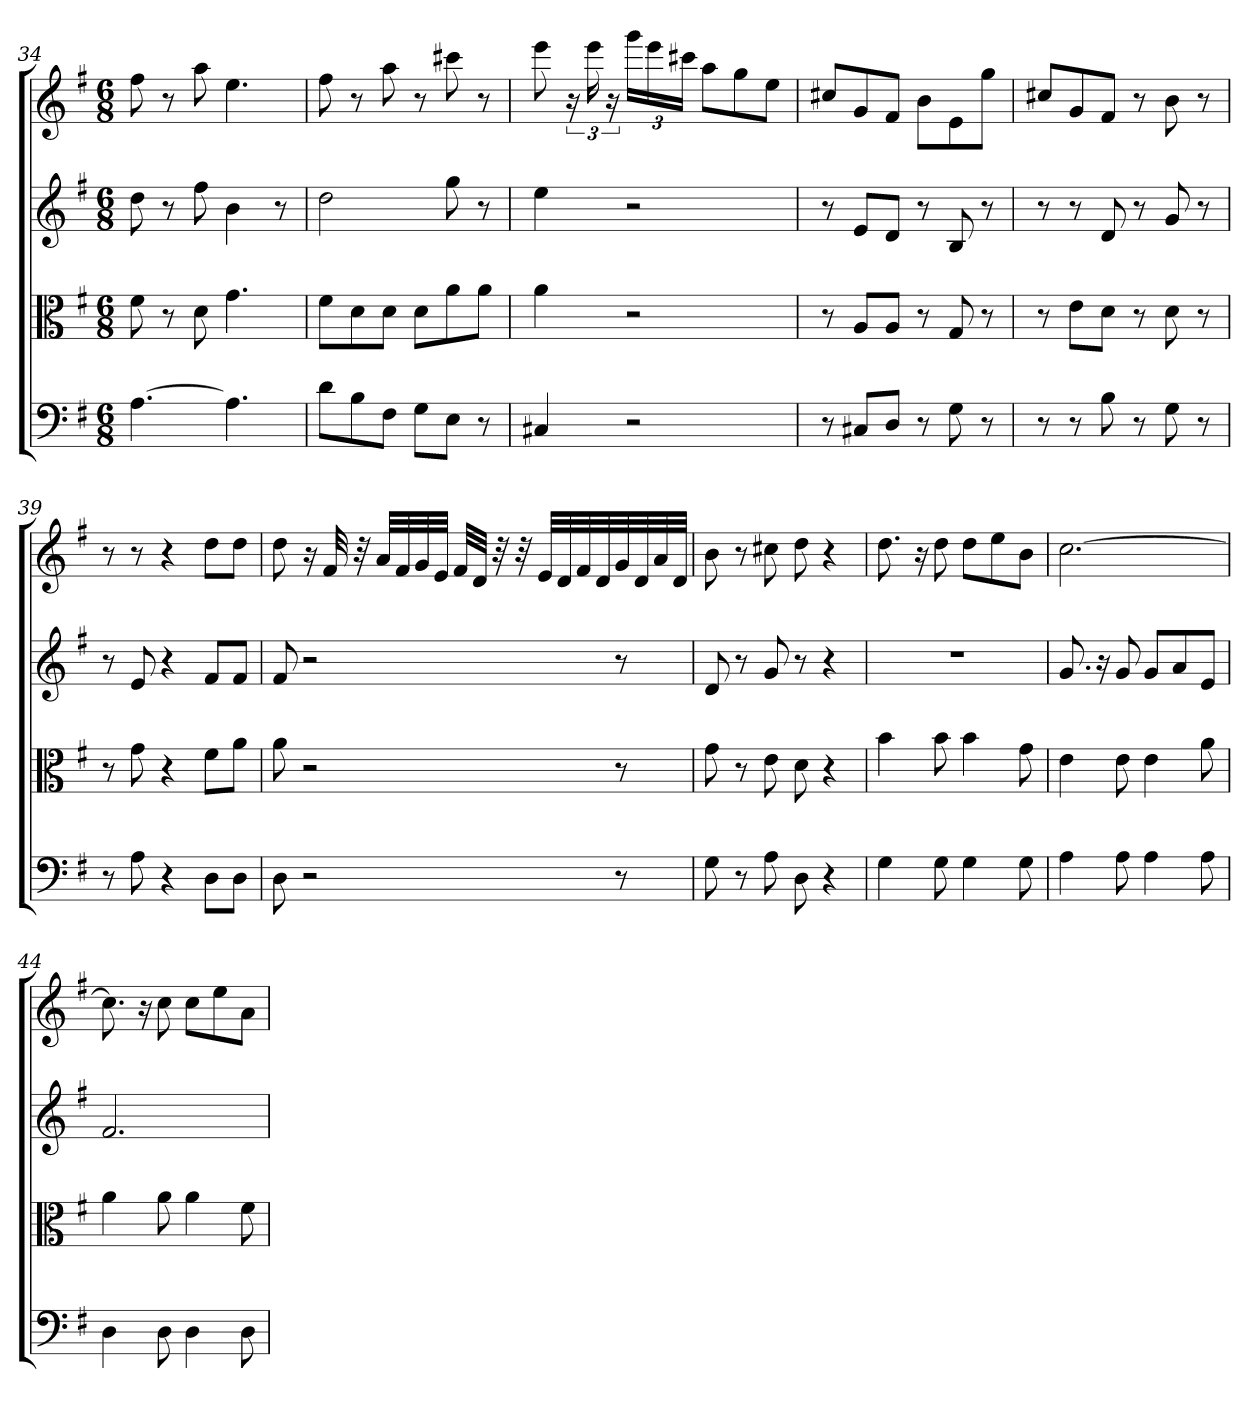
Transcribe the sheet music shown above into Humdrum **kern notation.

**kern	**kern	**kern	**kern
*part4	*part3	*part2	*part1
*staff4	*staff3	*staff2	*staff1
*clefF4	*clefC3	*clefG2	*clefG2
*k[f#]	*k[f#]	*k[f#]	*k[f#]
*G:	*G:	*G:	*G:
*M6/8	*M6/8	*M6/8	*M6/8
=34	=34	=34	=34
[4.A	8f#	8dd	8ff#
.	8r	8r	8r
.	8d	8ff#	8aa
4.A]	4.g	4b	4.ee
.	.	8r	.
=35	=35	=35	=35
8d\L	8f#\L	2dd	8ff#
8B\	8d\	.	8r
8F#\J	8d\J	.	8aa
8G\L	8d\L	.	8r
8E\J	8a\	8gg	8ccc#X
8r	8a\J	8r	8r
=36	=36	=36	=36
4C#X	4a	4ee	8eee
.	.	.	24r
.	.	.	24eee
.	.	.	24r
2r	2r	2r	24ggg\LL
.	.	.	24eee\
.	.	.	24ccc#X\JJ
.	.	.	8aa\L
.	.	.	8gg\
.	.	.	8ee\J
=37	=37	=37	=37
8r	8r	8r	8cc#X/L
8C#X/L	8A/L	8e/L	8g/
8D/J	8A/J	8d/J	8f#/J
8r	8r	8r	8b\L
8G	8G	8B	8e\
8r	8r	8r	8gg\J
=38	=38	=38	=38
8r	8r	8r	8cc#X/L
8r	8e\L	8r	8g/
8B	8d\J	8d	8f#/J
8r	8r	8r	8r
8G	8d	8g	8b
8r	8r	8r	8r
=39	=39	=39	=39
8r	8r	8r	8r
8A	8g	8e	8r
4r	4r	4r	4r
8D\L	8f#\L	8f#/L	8dd\L
8D\J	8a\J	8f#/J	8dd\J
=40	=40	=40	=40
8D	8a	8f#	8dd
2r	2r	2r	16r
.	.	.	32f#
.	.	.	32r
.	.	.	32a/LLL
.	.	.	32f#/
.	.	.	32g/
.	.	.	32e/JJJ
.	.	.	32f#/LLL
.	.	.	32d/JJJ
.	.	.	32r
.	.	.	32r
.	.	.	32e/LLL
.	.	.	32d/
.	.	.	32f#/
.	.	.	32d/
8r	8r	8r	32g/
.	.	.	32d/
.	.	.	32a/
.	.	.	32d/JJJ
=41	=41	=41	=41
8G	8g	8d	8b
8r	8r	8r	8r
8A	8e	8g	8cc#X
8D	8d	8r	8dd
4r	4r	4r	4r
=42	=42	=42	=42
4G	4b	2.r	8.dd
.	.	.	16r
8G	8b	.	8dd
4G	4b	.	8dd\L
.	.	.	8ee\
8G	8g	.	8b\J
=43	=43	=43	=43
4A	4e	8.g	[2.cc
.	.	16r	.
8A	8e	8g	.
4A	4e	8g/L	.
.	.	8a/	.
8A	8a	8e/J	.
=44	=44	=44	=44
4D	4a	2.f#	8.cc]
.	.	.	16r
8D	8a	.	8cc
4D	4a	.	8cc\L
.	.	.	8ee\
8D	8f#	.	8a\J
=	=	=	=
*-	*-	*-	*-
